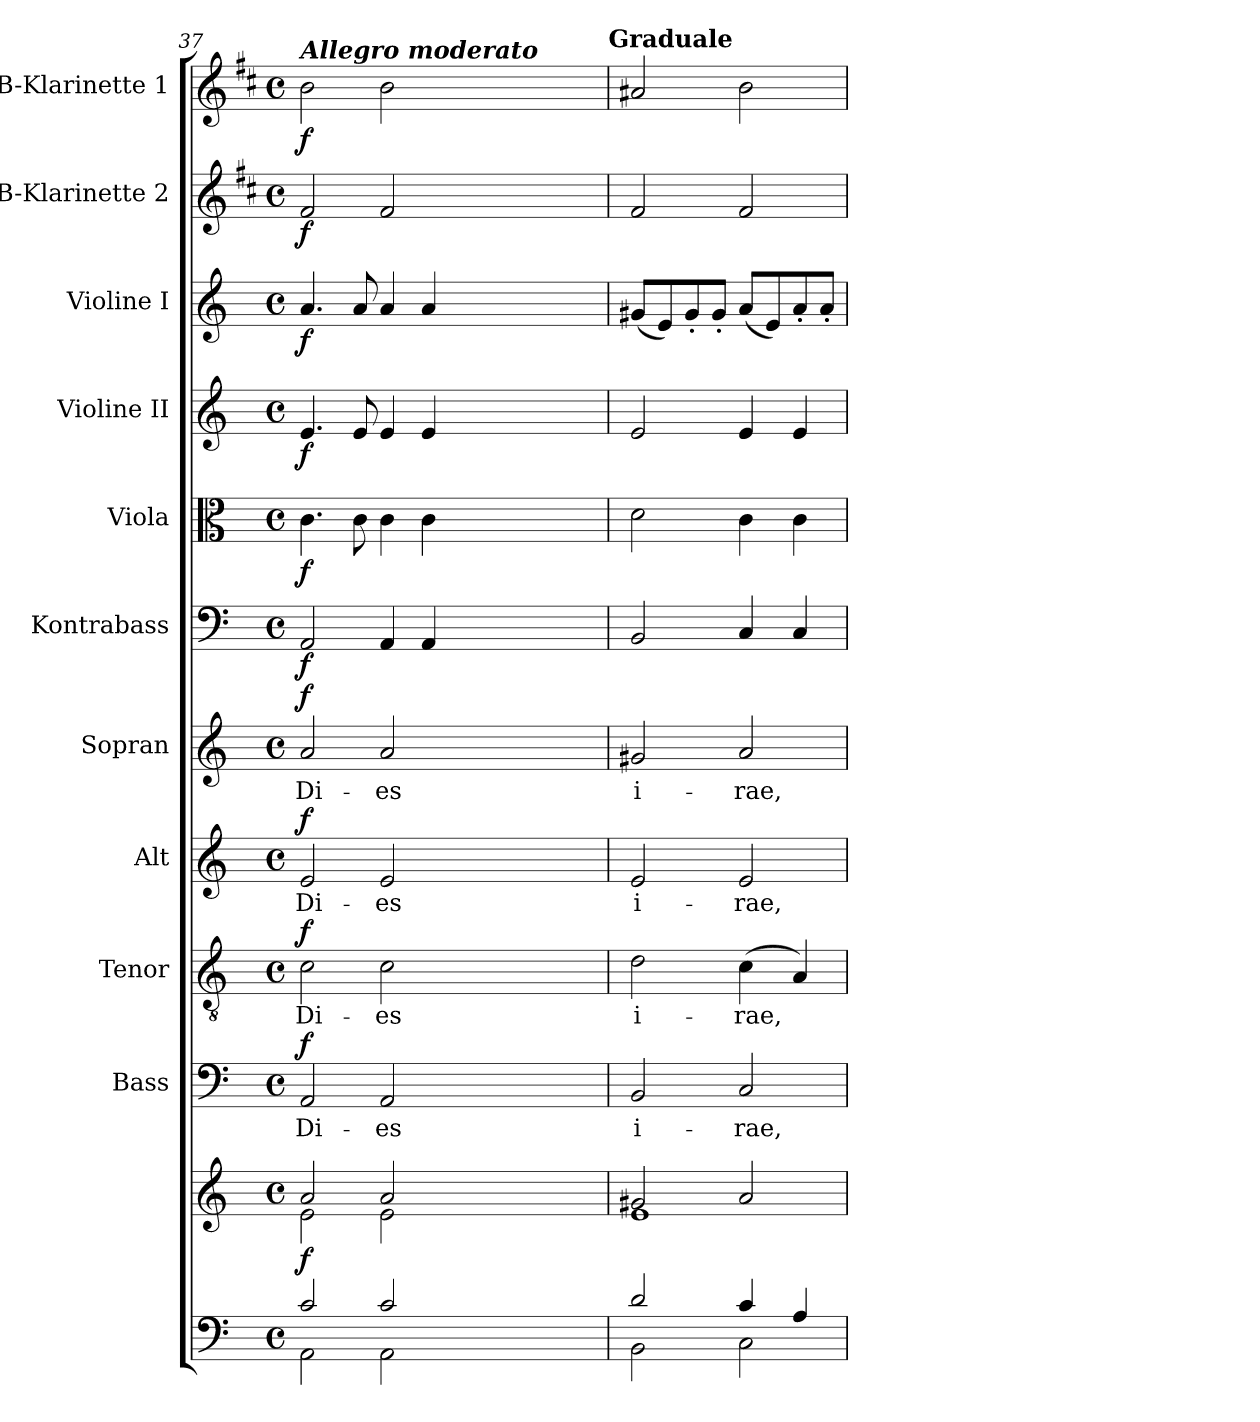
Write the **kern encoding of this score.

**kern	**kern	**dynam	**kern	**text	**dynam	**kern	**text	**dynam	**kern	**text	**dynam	**kern	**text	**dynam	**kern	**dynam	**kern	**dynam	**kern	**dynam	**kern	**dynam	**kern	**dynam	**kern	**dynam
*part11	*part11	*part11	*part10	*part10	*part10	*part9	*part9	*part9	*part8	*part8	*part8	*part7	*part7	*part7	*part6	*part6	*part5	*part5	*part4	*part4	*part3	*part3	*part2	*part2	*part1	*part1
*staff12	*staff11	*staff11/12	*staff10	*staff10	*staff10	*staff9	*staff9	*staff9	*staff8	*staff8	*staff8	*staff7	*staff7	*staff7	*staff6	*staff6	*staff5	*staff5	*staff4	*staff4	*staff3	*staff3	*staff2	*staff2	*staff1	*staff1
*	*	*	*I"Bass	*	*	*I"Tenor	*	*	*I"Alt	*	*	*I"Sopran	*	*	*I"Kontrabass	*	*I"Viola	*	*I"Violine II	*	*I"Violine I	*	*I"B-Klarinette 2	*	*I"B-Klarinette 1	*
*	*	*	*I'B.	*	*	*I'T.	*	*	*I'A.	*	*	*I'S.	*	*	*I'Kb.	*	*I'Vla.	*	*I'Vl. II	*	*I'Vl. I	*	*I'B Kl. 2	*	*I'B Kl. 1	*
!!LO:PB:g=z
*clefF4	*clefG2	*	*clefF4	*	*	*clefGv2	*	*	*clefG2	*	*	*clefG2	*	*	*clefF4	*	*clefC3	*	*clefG2	*	*clefG2	*	*clefG2	*	*clefG2	*
*	*	*	*	*	*	*	*	*	*	*	*	*	*	*	*ITrd7c12	*	*	*	*	*	*	*	*ITrd1c2	*	*ITrd1c2	*
*k[]	*k[]	*	*k[]	*	*	*k[]	*	*	*k[]	*	*	*k[]	*	*	*k[]	*	*k[]	*	*k[]	*	*k[]	*	*k[]	*	*k[]	*
*C:	*C:	*	*C:	*	*	*C:	*	*	*C:	*	*	*C:	*	*	*C:	*	*C:	*	*C:	*	*C:	*	*C:	*	*C:	*
*M4/4	*M4/4	*	*M4/4	*	*	*M4/4	*	*	*M4/4	*	*	*M4/4	*	*	*M4/4	*	*M4/4	*	*M4/4	*	*M4/4	*	*M4/4	*	*M4/4	*
*met(c)	*met(c)	*	*met(c)	*	*	*met(c)	*	*	*met(c)	*	*	*met(c)	*	*	*met(c)	*	*met(c)	*	*met(c)	*	*met(c)	*	*met(c)	*	*met(c)	*
=37	=37	=37	=37	=37	=37	=37	=37	=37	=37	=37	=37	=37	=37	=37	=37	=37	=37	=37	=37	=37	=37	=37	=37	=37	=37	=37
*^	*^	*	*	*	*	*	*	*	*	*	*	*	*	*	*	*	*	*	*	*	*	*	*	*	*	*
!	!	!	!	!	!	!	!	!	!	!	!	!	!	!	!	!	!	!	!	!	!	!	!	!	!	!	!LO:TX:a:Bi:t=Allegro moderato	!
!	!	!	!	!LO:DY:b	!	!LO:LY:b	!LO:DY:a	!	!LO:LY:b	!LO:DY:a	!	!LO:LY:b	!LO:DY:a	!	!LO:LY:b	!LO:DY:a	!	!LO:DY:b	!	!LO:DY:b	!	!LO:DY:b	!	!LO:DY:b	!	!LO:DY:b	!	!LO:DY:b
2c/	2AA\	2a/	2e\	f	2AA/	Di-	f	2c\	Di-	f	2e/	Di-	f	2a/	Di-	f	2AAA/	f	4.c\	f	4.e/	f	4.a/	f	2e/	f	2a\	f
.	.	.	.	.	.	.	.	.	.	.	.	.	.	.	.	.	.	.	8c\	.	8e/	.	8a/	.	.	.	.	.
!	!	!	!	!	!	!LO:LY:b	!	!	!LO:LY:b	!	!	!LO:LY:b	!	!	!LO:LY:b	!	!	!	!	!	!	!	!	!	!	!	!	!
2c/	2AA\	2a/	2e\	.	2AA/	-es	.	2c\	-es	.	2e/	-es	.	2a/	-es	.	4AAA/	.	4c\	.	4e/	.	4a/	.	2e/	.	2a\	.
.	.	.	.	.	.	.	.	.	.	.	.	.	.	.	.	.	4AAA/	.	4c\	.	4e/	.	4a/	.	.	.	.	.
0ryy	0ryy	0ryy	0ryy	.	0ryy	.	.	0ryy	.	.	0ryy	.	.	0ryy	.	.	0ryy	.	0ryy	.	0ryy	.	0ryy	.	0ryy	.	0ryy	.
!	!	!	!	!	!	!	!	!	!	!	!	!	!	!	!	!	!	!	!	!	!	!	!	!	!	!	!LO:TX:a:B:t=Graduale	!
=38	=38	=38	=38	=38	=38	=38	=38	=38	=38	=38	=38	=38	=38	=38	=38	=38	=38	=38	=38	=38	=38	=38	=38	=38	=38	=38	=38	=38
!	!	!	!	!	!	!LO:LY:b	!	!	!LO:LY:b	!	!	!LO:LY:b	!	!	!LO:LY:b	!	!	!	!	!	!	!	!	!	!	!	!	!
2d/	2BB\	2g#X/	1e	.	2BB/	i-	.	2d\	i-	.	2e/	i-	.	2g#X/	i-	.	2BBB/	.	2d\	.	2e/	.	(<8g#X/L	.	2e/	.	2g#X/	.
.	.	.	.	.	.	.	.	.	.	.	.	.	.	.	.	.	.	.	.	.	.	.	8e/)	.	.	.	.	.
.	.	.	.	.	.	.	.	.	.	.	.	.	.	.	.	.	.	.	.	.	.	.	8g#'</	.	.	.	.	.
.	.	.	.	.	.	.	.	.	.	.	.	.	.	.	.	.	.	.	.	.	.	.	8g#'</J	.	.	.	.	.
!	!	!	!	!	!	!LO:LY:b	!	!	!LO:LY:b	!	!	!LO:LY:b	!	!	!LO:LY:b	!	!	!	!	!	!	!	!	!	!	!	!	!
4c/	2C\	2a/	.	.	2C/	-rae,	.	(>4c\	-rae,	.	2e/	-rae,	.	2a/	-rae,	.	4CC/	.	4c\	.	4e/	.	(<8a/L	.	2e/	.	2a\	.
.	.	.	.	.	.	.	.	.	.	.	.	.	.	.	.	.	.	.	.	.	.	.	8e/)	.	.	.	.	.
4A/	.	.	.	.	.	.	.	4A/)	.	.	.	.	.	.	.	.	4CC/	.	4c\	.	4e/	.	8a'</	.	.	.	.	.
.	.	.	.	.	.	.	.	.	.	.	.	.	.	.	.	.	.	.	.	.	.	.	8a'</J	.	.	.	.	.
*v	*v	*	*	*	*	*	*	*	*	*	*	*	*	*	*	*	*	*	*	*	*	*	*	*	*	*	*	*
*	*v	*v	*	*	*	*	*	*	*	*	*	*	*	*	*	*	*	*	*	*	*	*	*	*	*	*	*
=	=	=	=	=	=	=	=	=	=	=	=	=	=	=	=	=	=	=	=	=	=	=	=	=	=	=
*-	*-	*-	*-	*-	*-	*-	*-	*-	*-	*-	*-	*-	*-	*-	*-	*-	*-	*-	*-	*-	*-	*-	*-	*-	*-	*-
